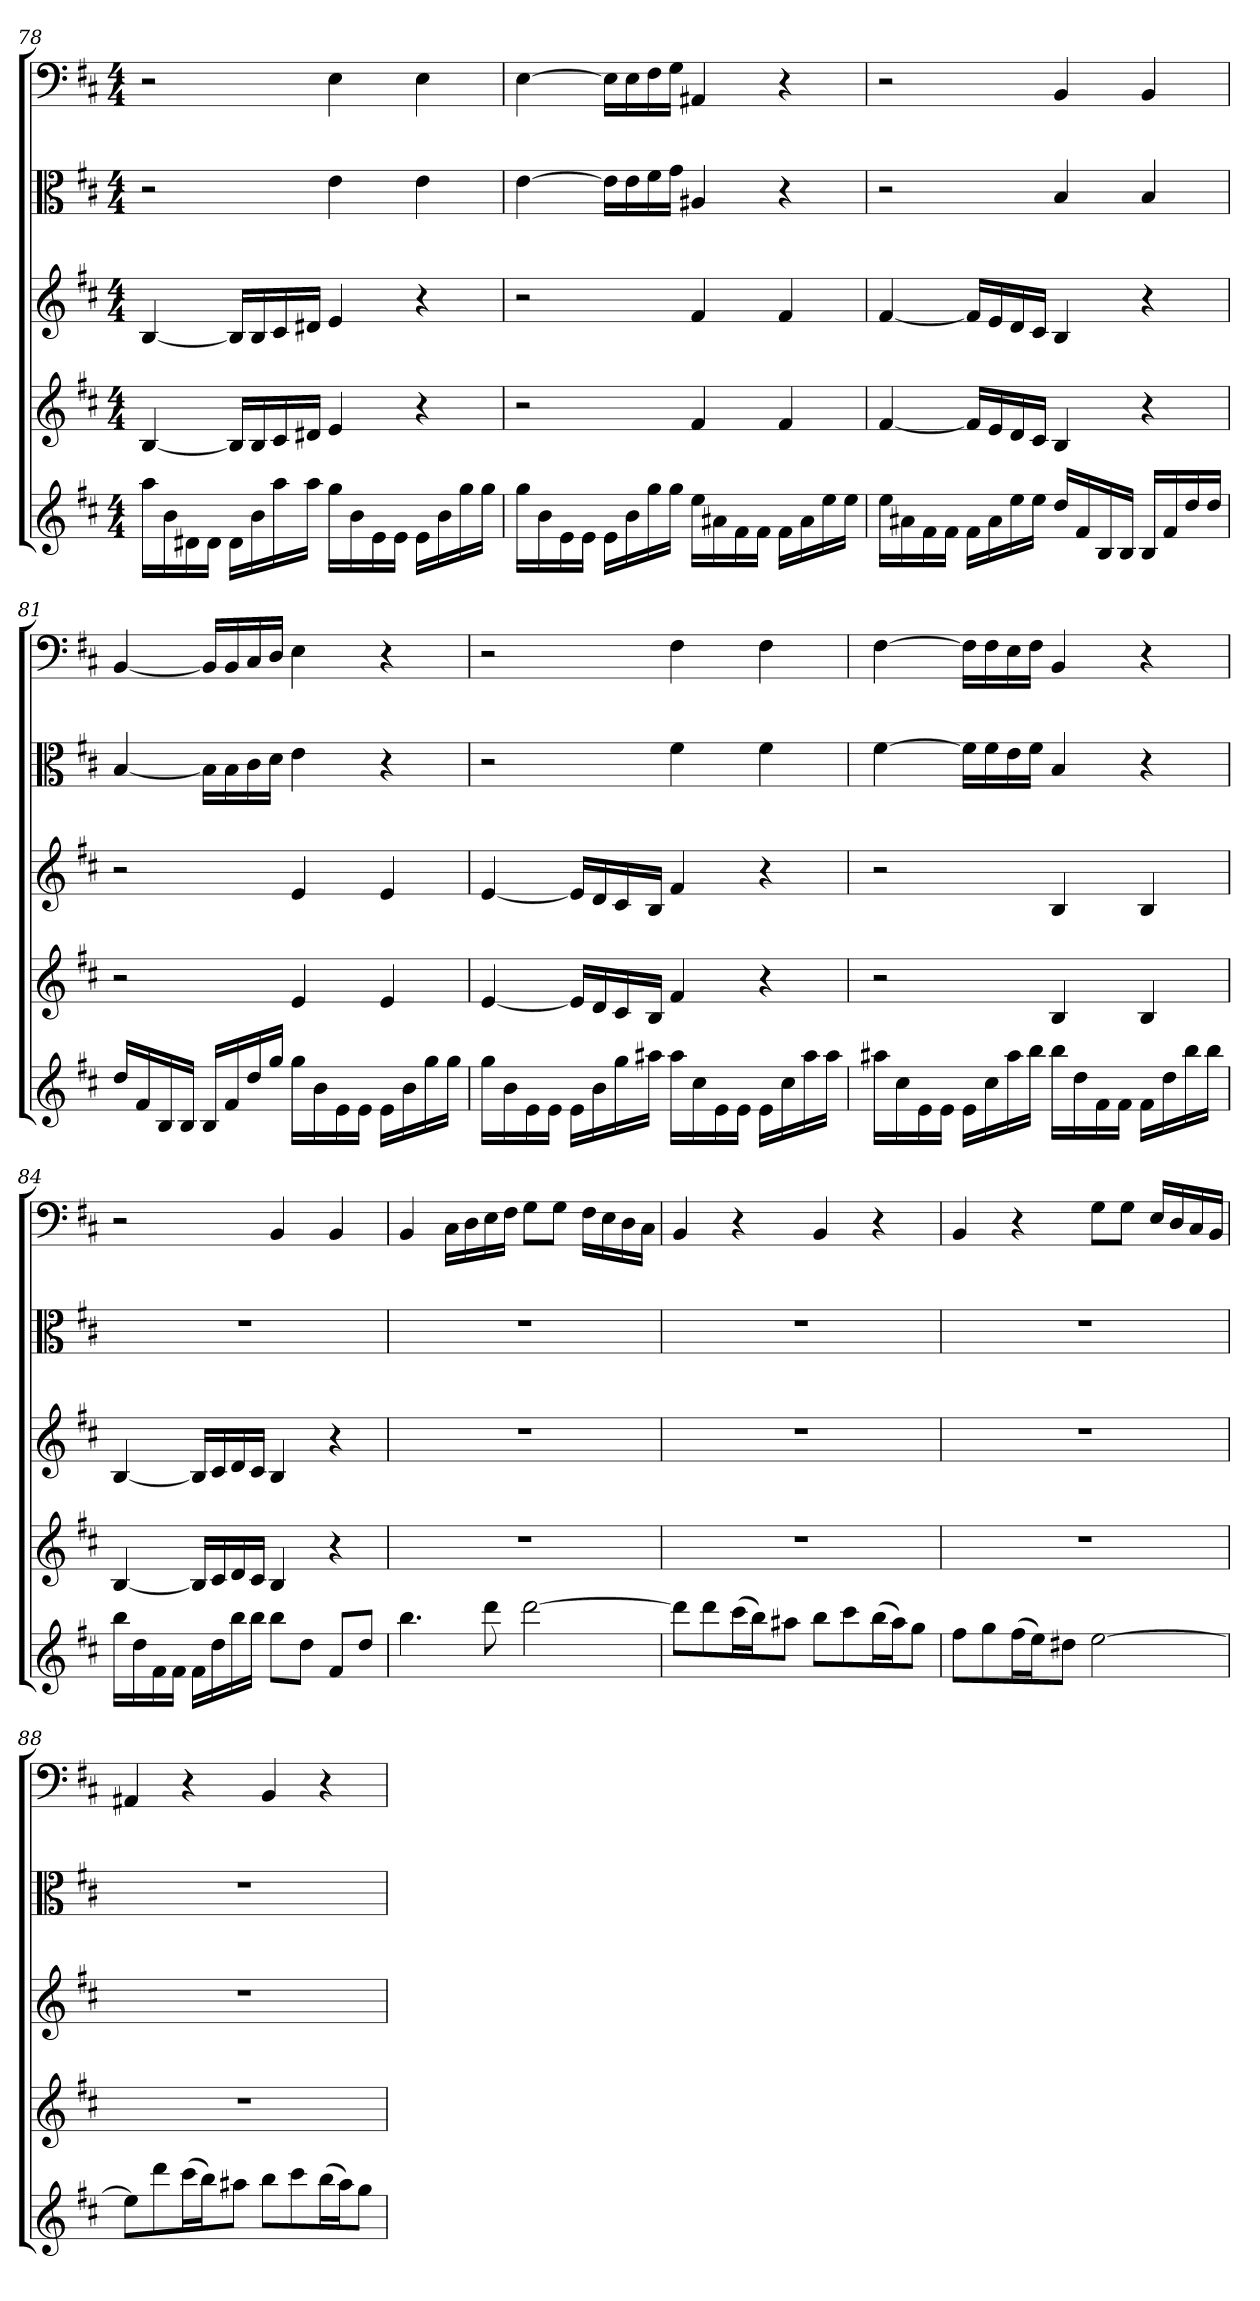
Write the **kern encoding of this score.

**kern	**kern	**kern	**kern	**kern
*part5	*part4	*part3	*part2	*part1
*staff5	*staff4	*staff3	*staff2	*staff1
*clefG2	*clefG2	*clefG2	*clefC3	*clefF4
*k[f#c#]	*k[f#c#]	*k[f#c#]	*k[f#c#]	*k[f#c#]
*D:	*D:	*D:	*D:	*D:
*M4/4	*M4/4	*M4/4	*M4/4	*M4/4
=78	=78	=78	=78	=78
16aa\LL	[4B/	[4B/	2r	2r
16b\	.	.	.	.
16d#X\	.	.	.	.
16d#\JJ	.	.	.	.
16d#\LL	16B/LL]	16B/LL]	.	.
16b\	16B/	16B/	.	.
16aa\	16c#/	16c#/	.	.
16aa\JJ	16d#X/JJ	16d#X/JJ	.	.
16gg\LL	4e/	4e/	4e\	4E\
16b\	.	.	.	.
16e\	.	.	.	.
16e\JJ	.	.	.	.
16e\LL	4r	4r	4e\	4E\
16b\	.	.	.	.
16gg\	.	.	.	.
16gg\JJ	.	.	.	.
=79	=79	=79	=79	=79
16gg\LL	2r	2r	[4e\	[4E\
16b\	.	.	.	.
16e\	.	.	.	.
16e\JJ	.	.	.	.
16e\LL	.	.	16e\LL]	16E\LL]
16b\	.	.	16e\	16E\
16gg\	.	.	16f#\	16F#\
16gg\JJ	.	.	16g\JJ	16G\JJ
16ee\LL	4f#/	4f#/	4A#X/	4AA#X/
16a#X\	.	.	.	.
16f#\	.	.	.	.
16f#\JJ	.	.	.	.
16f#\LL	4f#/	4f#/	4r	4r
16a#\	.	.	.	.
16ee\	.	.	.	.
16ee\JJ	.	.	.	.
=80	=80	=80	=80	=80
16ee\LL	[4f#/	[4f#/	2r	2r
16a#X\	.	.	.	.
16f#\	.	.	.	.
16f#\JJ	.	.	.	.
16f#\LL	16f#/LL]	16f#/LL]	.	.
16a#\	16e/	16e/	.	.
16ee\	16d/	16d/	.	.
16ee\JJ	16c#/JJ	16c#/JJ	.	.
16dd/LL	4B/	4B/	4B/	4BB/
16f#/	.	.	.	.
16B/	.	.	.	.
16B/JJ	.	.	.	.
16B/LL	4r	4r	4B/	4BB/
16f#/	.	.	.	.
16dd/	.	.	.	.
16dd/JJ	.	.	.	.
=81	=81	=81	=81	=81
16dd/LL	2r	2r	[4B/	[4BB/
16f#/	.	.	.	.
16B/	.	.	.	.
16B/JJ	.	.	.	.
16B/LL	.	.	16B\LL]	16BB/LL]
16f#/	.	.	16B\	16BB/
16dd/	.	.	16c#\	16C#/
16gg/JJ	.	.	16d\JJ	16D/JJ
16gg\LL	4e/	4e/	4e\	4E\
16b\	.	.	.	.
16e\	.	.	.	.
16e\JJ	.	.	.	.
16e\LL	4e/	4e/	4r	4r
16b\	.	.	.	.
16gg\	.	.	.	.
16gg\JJ	.	.	.	.
=82	=82	=82	=82	=82
16gg\LL	[4e/	[4e/	2r	2r
16b\	.	.	.	.
16e\	.	.	.	.
16e\JJ	.	.	.	.
16e\LL	16e/LL]	16e/LL]	.	.
16b\	16d/	16d/	.	.
16gg\	16c#/	16c#/	.	.
16aa#X\JJ	16B/JJ	16B/JJ	.	.
16aa#\LL	4f#/	4f#/	4f#\	4F#\
16cc#\	.	.	.	.
16e\	.	.	.	.
16e\JJ	.	.	.	.
16e\LL	4r	4r	4f#\	4F#\
16cc#\	.	.	.	.
16aa#\	.	.	.	.
16aa#\JJ	.	.	.	.
=83	=83	=83	=83	=83
16aa#X\LL	2r	2r	[4f#\	[4F#\
16cc#\	.	.	.	.
16e\	.	.	.	.
16e\JJ	.	.	.	.
16e\LL	.	.	16f#\LL]	16F#\LL]
16cc#\	.	.	16f#\	16F#\
16aa#\	.	.	16e\	16E\
16bb\JJ	.	.	16f#\JJ	16F#\JJ
16bb\LL	4B/	4B/	4B/	4BB/
16dd\	.	.	.	.
16f#\	.	.	.	.
16f#\JJ	.	.	.	.
16f#\LL	4B/	4B/	4r	4r
16dd\	.	.	.	.
16bb\	.	.	.	.
16bb\JJ	.	.	.	.
=84	=84	=84	=84	=84
16bb\LL	[4B/	[4B/	1r	2r
16dd\	.	.	.	.
16f#\	.	.	.	.
16f#\JJ	.	.	.	.
16f#\LL	16B/LL]	16B/LL]	.	.
16dd\	16c#/	16c#/	.	.
16bb\	16d/	16d/	.	.
16bb\JJ	16c#/JJ	16c#/JJ	.	.
8bb\L	4B/	4B/	.	4BB/
8dd\J	.	.	.	.
8f#/L	4r	4r	.	4BB/
8dd/J	.	.	.	.
=85	=85	=85	=85	=85
4.bb\	1r	1r	1r	4BB/
.	.	.	.	16C#\LL
.	.	.	.	16D\
8ddd\	.	.	.	16E\
.	.	.	.	16F#\JJ
[2ddd\	.	.	.	8G\L
.	.	.	.	8G\J
.	.	.	.	16F#\LL
.	.	.	.	16E\
.	.	.	.	16D\
.	.	.	.	16C#\JJ
=86	=86	=86	=86	=86
8ddd\L]	1r	1r	1r	4BB/
8ddd\	.	.	.	.
(16ccc#/L	.	.	.	4r
16bb\J)	.	.	.	.
8aa#X\J	.	.	.	.
8bb\L	.	.	.	4BB/
8ccc#\	.	.	.	.
(16bb/L	.	.	.	4r
16aa#\J)	.	.	.	.
8gg\J	.	.	.	.
=87	=87	=87	=87	=87
8ff#\L	1r	1r	1r	4BB/
8gg\	.	.	.	.
(16ff#/L	.	.	.	4r
16ee\J)	.	.	.	.
8dd#X\J	.	.	.	.
[2ee\	.	.	.	8G\L
.	.	.	.	8G\J
.	.	.	.	16E/LL
.	.	.	.	16D/
.	.	.	.	16C#/
.	.	.	.	16BB/JJ
=88	=88	=88	=88	=88
8ee\L]	1r	1r	1r	4AA#X/
8ddd\	.	.	.	.
(16ccc#/L	.	.	.	4r
16bb\J)	.	.	.	.
8aa#X\J	.	.	.	.
8bb\L	.	.	.	4BB/
8ccc#\	.	.	.	.
(16bb/L	.	.	.	4r
16aa#\J)	.	.	.	.
8gg\J	.	.	.	.
=	=	=	=	=
*-	*-	*-	*-	*-
